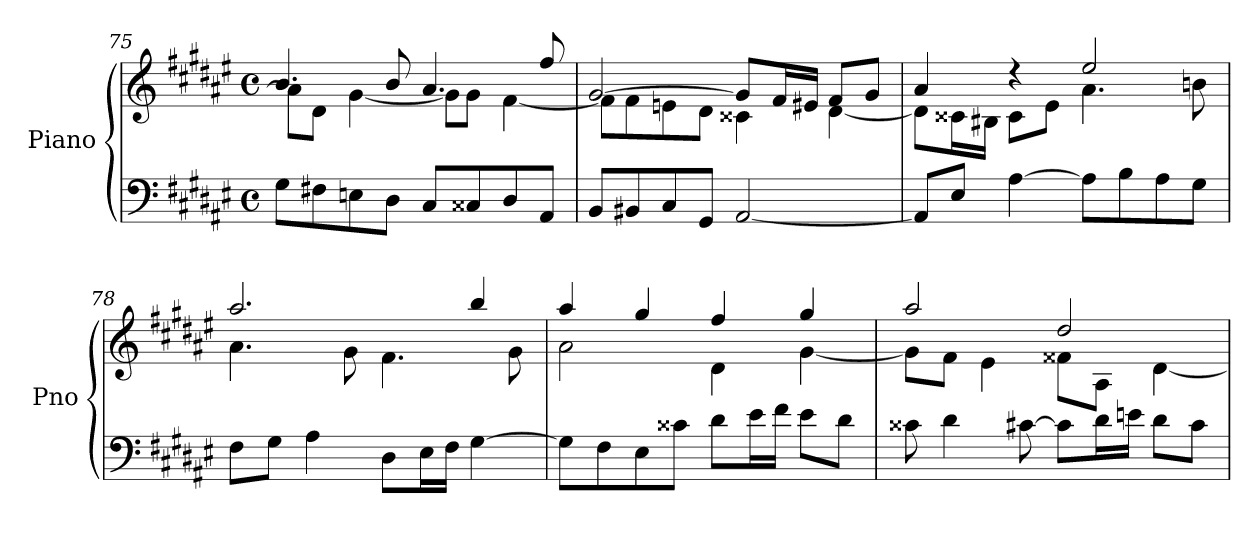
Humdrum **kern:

**kern	**kern
*part1	*part1
*staff2	*staff1
*I"Piano	*
*I'Pno	*
*clefF4	*clefG2
*k[f#c#g#d#a#e#]	*k[f#c#g#d#a#e#]
*M4/4	*M4/4
*met(c)	*met(c)
=75	=75
*	*^
8G#\L	4.b/	8a#\L]
8F#X\	.	8d#\J
8En\	.	[4g#\
8D#\J	8b/	.
8C#/L	4.a#/	8g#\L]
8C##X/	.	8g#\J
8D#/	.	[4f#\
8AA#/J	8ff#/	.
=76	=76	=76
8BB/L	[2g#/	8f#\L]
8BB#X/	.	8f#\
8C#/	.	8en\
8GG#/J	.	8d#\J
[2AA#/	8g#/L]	4c##X\
.	16f#/L	.
.	16e#X/JJ	.
.	8f#/L	[4d#\
.	8g#/J	.
=77	=77	=77
8AA#/L]	4a#/	8d#\L]
8E#/J	.	16c##X\L
.	.	16B#X\JJ
[4A#\	4r	8c##\L
.	.	8e#\J
8A#\L]	2ee#/	4.a#\
8B\	.	.
8A#\	.	.
8G#\J	.	8bn\
=78	=78	=78
8F#\L	2.aa#/	4.a#\
8G#\J	.	.
4A#\	.	.
.	.	8g#\
8D#\L	.	4.f#\
16E#\L	.	.
16F#\JJ	.	.
[4G#\	4bb/	.
.	.	8g#\
=79	=79	=79
8G#\L]	4aa#/	2a#\
8F#\	.	.
8E#\	4gg#/	.
8c##X\J	.	.
8d#\L	4ff#/	4d#\
16e#\L	.	.
16f#\JJ	.	.
8e#\L	4gg#/	[4g#\
8d#\J	.	.
=80	=80	=80
8c##X\	2aa#/	8g#\L]
4d#\	.	8f#\J
.	.	4e#\
[8c#X\	.	.
8c#\L]	2dd#/	8f##X\L
16d#\L	.	8A#\J
16en\JJ	.	.
8d#\L	.	[4d#\
8c#\J	.	.
*	*v	*v
=	=
*-	*-
